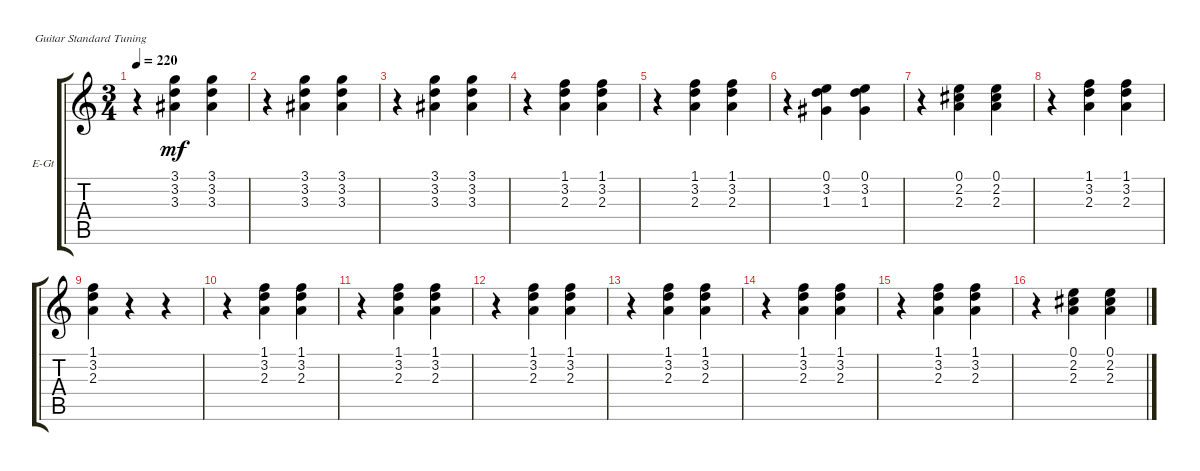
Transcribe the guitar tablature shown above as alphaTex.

\defaultSystemsLayout 4
\bracketExtendMode groupsimilarinstruments
\firstSystemTrackNameOrientation horizontal
\otherSystemsTrackNameOrientation horizontal
\track ("Electric Guitar" "E-Gt") {instrument electricguitarclean}
\staff {score tabs}
\tuning (E4 B3 G3 D3 A2 E2)
\ts (3 4)
\tempo 220
\clef g2
\ks c
r.4{dy mf} (3.3 3.2 3.1).4 (3.3 3.2 3.1).4 |
r.4 (3.3 3.2 3.1).4 (3.3 3.2 3.1).4 |
r.4 (3.3 3.2 3.1).4 (3.3 3.2 3.1).4 |
r.4 (2.3 3.2 1.1).4 (2.3 3.2 1.1).4 |
r.4 (2.3 3.2 1.1).4 (2.3 3.2 1.1).4 |
r.4 (1.3 3.2 0.1).4 (1.3 3.2 0.1).4 |
r.4 (2.3 2.2 0.1).4 (2.3 2.2 0.1).4 |
r.4 (2.3 3.2 1.1).4 (2.3 3.2 1.1).4 |
(2.3 3.2 1.1).4 r.4 r.4 |
r.4 (2.3 3.2 1.1).4 (2.3 3.2 1.1).4 |
r.4 (2.3 3.2 1.1).4 (2.3 3.2 1.1).4 |
r.4 (2.3 3.2 1.1).4 (2.3 3.2 1.1).4 |
r.4 (2.3 3.2 1.1).4 (2.3 3.2 1.1).4 |
r.4 (2.3 3.2 1.1).4 (2.3 3.2 1.1).4 |
r.4 (2.3 3.2 1.1).4 (2.3 3.2 1.1).4 |
r.4 (2.3 2.2 0.1).4 (2.3 2.2 0.1).4
